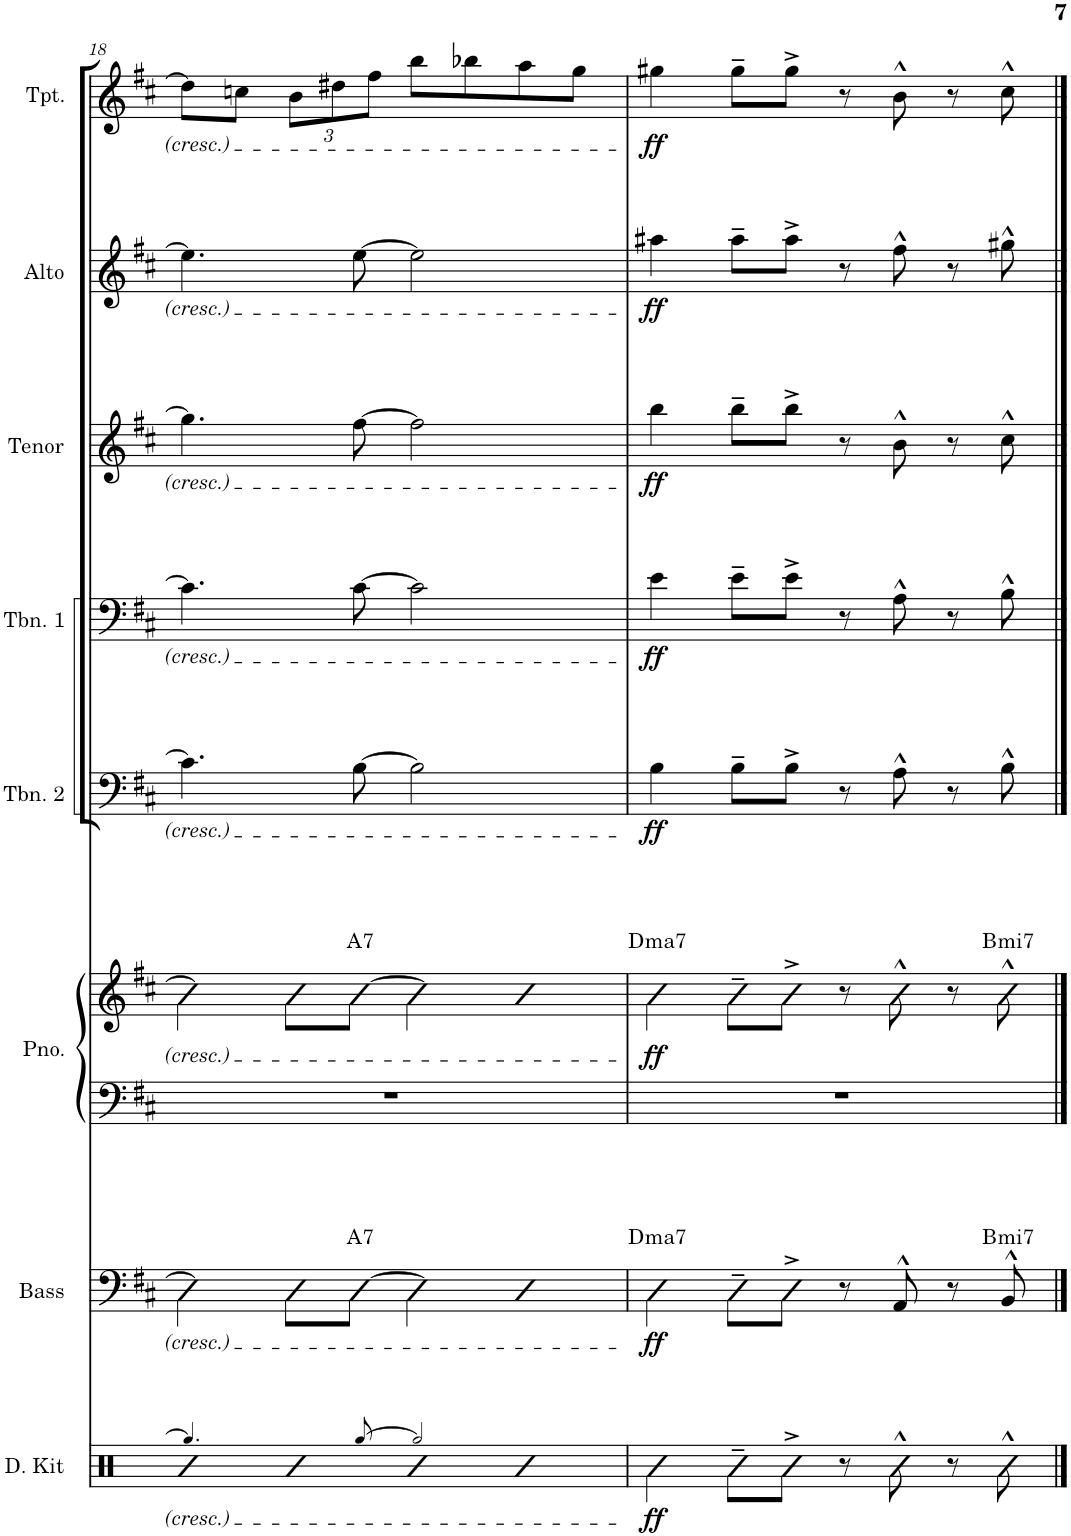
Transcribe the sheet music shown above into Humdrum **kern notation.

**kern	**dynam	**kern	**dynam	**harte	**kern	**kern	**dynam	**harte	**kern	**dynam	**kern	**dynam	**kern	**dynam	**kern	**dynam	**kern	**dynam
*part8	*part8	*part7	*part7	*part7	*part6	*part6	*part6	*part6	*part5	*part5	*part4	*part4	*part3	*part3	*part2	*part2	*part1	*part1
*staff9	*staff9	*staff8	*staff8	*	*staff7	*staff6	*staff6/7	*	*staff5	*staff5	*staff4	*staff4	*staff3	*staff3	*staff2	*staff2	*staff1	*staff1
*I"Drum Kit	*	*I"Acoustic Bass	*	*	*I"Piano	*	*	*	*I"Trombone 2	*	*I"Trombone 1	*	*I"Tenor Sax	*	*I"Alto Sax	*	*I"Trumpet	*
*I'D. Kit	*	*I'Bass	*	*	*I'Pno.	*	*	*	*I'Tbn. 2	*	*I'Tbn. 1	*	*I'Tenor	*	*I'Alto	*	*I'Tpt.	*
!!LO:PB:g=z
*clefX	*	*clefF4	*	*	*clefF4	*clefG2	*	*	*clefF4	*	*clefF4	*	*clefG2	*	*clefG2	*	*clefG2	*
*	*	*Trd7c12	*	*	*	*	*	*	*	*	*	*	*Trd8c14	*	*Trd5c9	*	*Trd1c2	*
*k[]	*	*k[f#c#]	*	*	*k[f#c#]	*k[f#c#]	*	*	*k[f#c#]	*	*k[f#c#]	*	*k[f#c#]	*	*k[f#c#]	*	*k[f#c#]	*
*M4/4	*	*M4/4	*	*	*M4/4	*M4/4	*	*	*M4/4	*	*M4/4	*	*M4/4	*	*M4/4	*	*M4/4	*
=18	=18	=18	=18	=18	=18	=18	=18	=18	=18	=18	=18	=18	=18	=18	=18	=18	=18	=18
*^	*	*	*	*	*	*	*	*	*	*	*	*	*	*	*	*	*	*
4R	4.Rgg/	.	4bb\]	.	.	1r	4b\]	.	.	4.c#\]	.	4.c#\]	.	4.gg\]	.	4.ee\]	.	8dd\L]	.
.	.	.	.	.	.	.	.	.	.	.	.	.	.	.	.	.	.	8ccn\J	.
*	*	*	*	*	*	*	*	*	*	*	*	*	*	*	*	*	*	*Xbrackettup	*
4R	.	.	8bb\L	.	.	.	8b\L	.	.	.	.	.	.	.	.	.	.	12b\L	.
.	.	.	.	.	.	.	.	.	.	.	.	.	.	.	.	.	.	12dd#X\	.
!	!	!	!	!	!LO:H:kt=7	!	!	!	!LO:H:kt=7	!	!	!	!	!	!	!	!	!	!
.	8Rgg/	.	[8bb\J	.	A:7	.	[8b\J	.	A:7	[8B\	.	[8c#\	.	[8ff#\	.	[8ee\	.	.	.
.	.	.	.	.	.	.	.	.	.	.	.	.	.	.	.	.	.	12ff#\J	.
4R	2Rgg/	.	4bb\]	.	.	.	4b\]	.	.	2B\]	.	2c#\]	.	2ff#\]	.	2ee\]	.	8bb\L	.
.	.	.	.	.	.	.	.	.	.	.	.	.	.	.	.	.	.	8bb-X\	.
4R	.	.	4bb	.	.	.	4b	.	.	.	.	.	.	.	.	.	.	8aa\	.
.	.	.	.	.	.	.	.	.	.	.	.	.	.	.	.	.	.	8gg\J	.
*v	*v	*	*	*	*	*	*	*	*	*	*	*	*	*	*	*	*	*	*
=19	=19	=19	=19	=19	=19	=19	=19	=19	=19	=19	=19	=19	=19	=19	=19	=19	=19	=19
!	!LO:DY:b	!	!LO:DY:b	!LO:H:kt=ma7	!	!	!LO:DY:b	!LO:H:kt=ma7	!	!LO:DY:b	!	!LO:DY:b	!	!LO:DY:b	!	!LO:DY:b	!	!LO:DY:b
4R\	ff	4fff#\	ff	D:maj7	1r	4ff#\	ff	D:maj7	4B\	ff	4e\	ff	4bb\	ff	4aa#X\	ff	4gg#X\	ff
8R~\L	.	8fff#~\L	.	.	.	8ff#~\L	.	.	8B~\L	.	8e~\L	.	8bb~\L	.	8aa#~\L	.	8gg#~\L	.
8R^\J	.	8fff#^\J	.	.	.	8ff#^\J	.	.	8B^\J	.	8e^\J	.	8bb^\J	.	8aa#^\J	.	8gg#^\J	.
8r	.	8r	.	.	.	8r	.	.	8r	.	8r	.	8r	.	8r	.	8r	.
8R^^\	.	8AA^^/	.	.	.	8a^^\	.	.	8A^^\	.	8A^^\	.	8b^^\	.	8ff#^^\	.	8b^^\	.
8r	.	8r	.	.	.	8r	.	.	8r	.	8r	.	8r	.	8r	.	8r	.
!	!	!	!	!LO:H:kt=mi7	!	!	!	!LO:H:kt=mi7	!	!	!	!	!	!	!	!	!	!
8R^^\	.	8BB^^/	.	B:min7	.	8b^^\	.	B:min7	8B^^\	.	8B^^\	.	8cc#^^\	.	8gg#X^^\	.	8cc#^^\	.
==	==	==	==	==	==	==	==	==	==	==	==	==	==	==	==	==	==	==
*-	*-	*-	*-	*-	*-	*-	*-	*-	*-	*-	*-	*-	*-	*-	*-	*-	*-	*-
